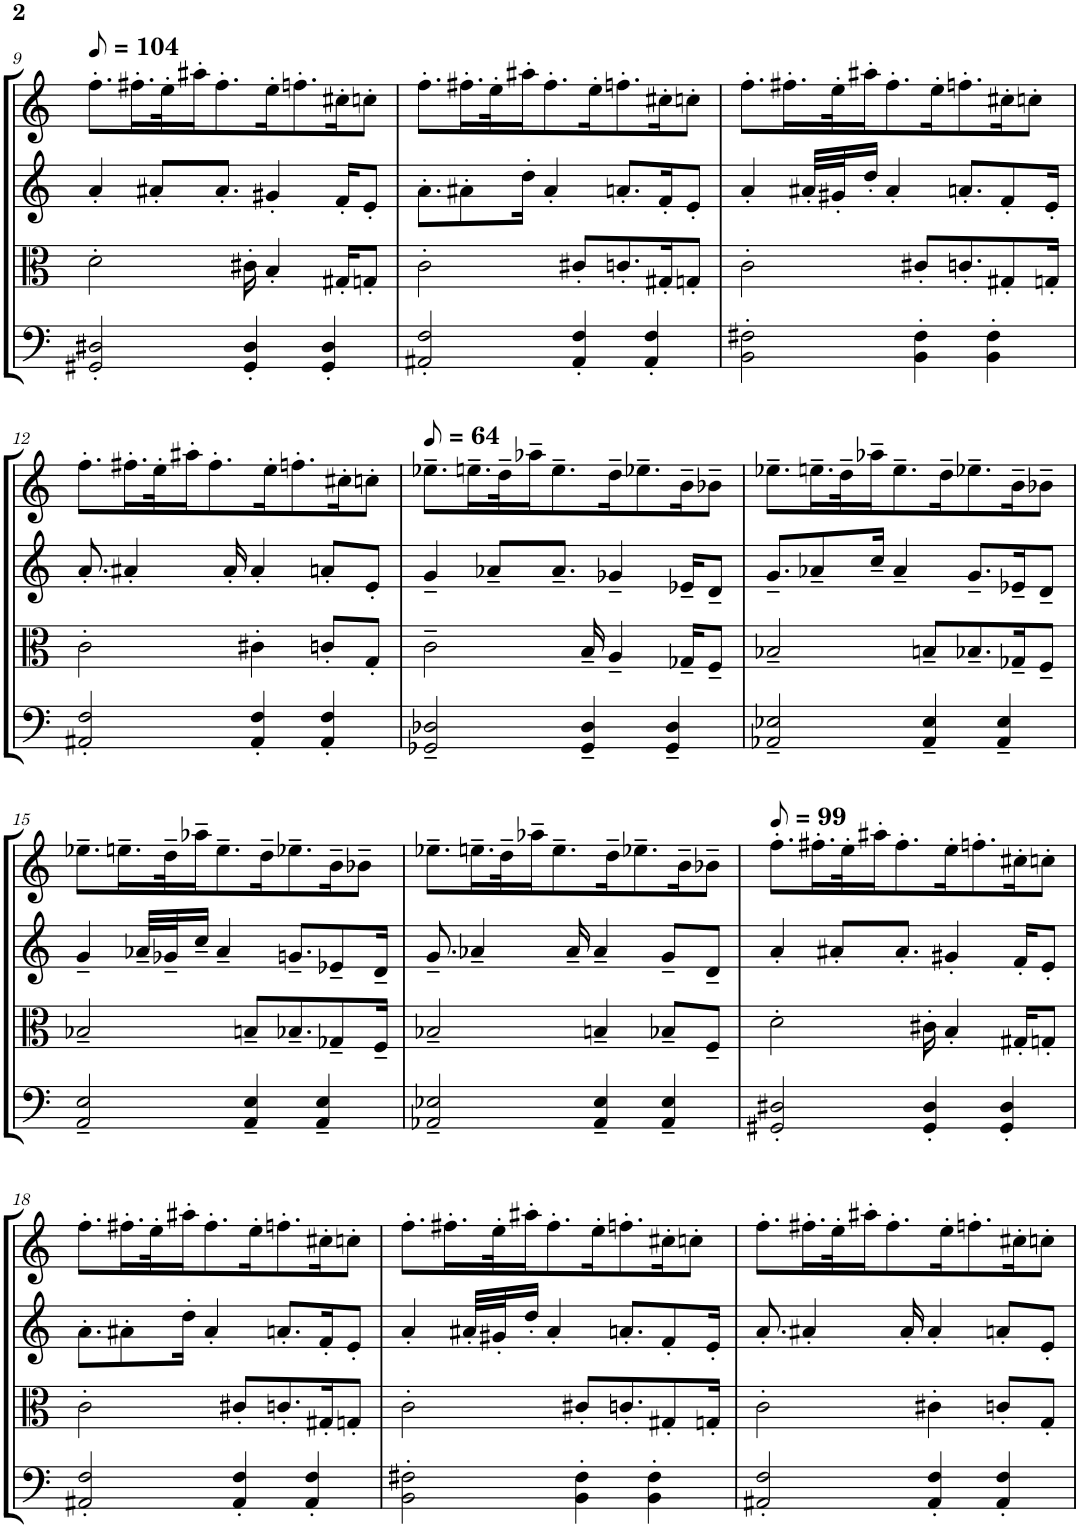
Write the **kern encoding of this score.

**kern	**kern	**kern	**kern
*part4	*part3	*part2	*part1
*staff4	*staff3	*staff2	*staff1
*I"Violoncello	*I"Viola	*I"Violin II	*I"Violin I
*I'Vc	*I'Vla	*I'Vln	*I'Vln
!!LO:PB:g=z
*clefF4	*clefC3	*clefG2	*clefG2
*k[]	*k[]	*k[]	*k[]
*M4/4	*M4/4	*M4/4	*M4/4
*MM52	*MM52	*MM52	*MM52
=9	=9	=9	=9
2GG#X/' 2D#X/'	2d'\	4a'/	8.ff'\L
.	.	.	16.ff#X'\L
.	.	8a#X'/L	.
.	.	.	32ee'\K
.	.	.	16aa#X'\J
.	.	8.a#'/J	8.ff#'\
4GG#/' 4D#/'	16c#X'\	.	.
.	4B'/	4g#X'/	16ee'\K
.	.	.	8.ffn'\
4GG#/' 4D#/'	.	.	.
.	16G#X'/KL	16f'/KL	16cc#X'\K
.	8Gn'/J	8e'/J	8ccn'\J
=10	=10	=10	=10
2AA#X/' 2F/'	2c'\	8.a'\L	8.ff'\L
.	.	8a#X'\	16.ff#X'\L
.	.	.	32ee'\K
.	.	16dd'\Jk	16aa#X'\J
.	.	4a#'/	8.ff#'\
4AA#/' 4F/'	8c#X'/L	.	.
.	.	.	16ee'\K
.	8.cn'/	8.an'/L	8.ffn'\
4AA#/' 4F/'	.	.	.
.	16G#X'/K	16f'/K	16cc#X'\K
.	8Gn'/J	8e'/J	8ccn'\J
=11	=11	=11	=11
2BB\' 2F#X\'	2c'\	4a'/	8.ff'\L
.	.	.	16.ff#X'\L
.	.	32a#X'/LLL	.
.	.	32g#X'/J	32ee'\K
.	.	16dd'/JJ	16aa#X'\J
.	.	4a#'/	8.ff#'\
4BB\' 4F#\'	8c#X'/L	.	.
.	.	.	16ee'\K
.	8.cn'/	8.an'/L	8.ffn'\
4BB\' 4F#\'	.	.	.
.	8G#X'/	8f'/	16cc#X'\K
.	.	.	8ccn'\J
.	16Gn'/Jk	16e'/Jk	.
!!LO:LB:g=z
=12	=12	=12	=12
2AA#X/' 2F/'	2c'\	8.a'/	8.ff'\L
.	.	4a#X'/	16.ff#X'\L
.	.	.	32ee'\K
.	.	.	16aa#X'\J
.	.	.	8.ff#'\
.	.	16a#'/	.
4AA#/' 4F/'	4c#X'\	4a#'/	.
.	.	.	16ee'\K
.	.	.	8.ffn'\
4AA#/' 4F/'	8cn'/L	8an'/L	.
.	.	.	16cc#X'\K
.	8G'/J	8e'/J	8ccn'\J
=13	=13	=13	=13
*	*	*	*MM32
2GG-X/~ 2D-X/~	2c~\	4g~/	8.ee-X~\L
.	.	.	16.een~\L
.	.	8a-X~/L	.
.	.	.	32dd~\K
.	.	.	16aa-X~\J
.	.	8.a-~/J	8.ee~\
4GG-/~ 4D-/~	16B~/	.	.
.	4A~/	4g-X~/	16dd~\K
.	.	.	8.ee-X~\
4GG-/~ 4D-/~	.	.	.
.	16G-X~/KL	16e-X~/KL	16b~\K
.	8F~/J	8d~/J	8b-X~\J
=14	=14	=14	=14
2AA-X/~ 2E-X/~	2B-X~/	8.g~/L	8.ee-X~\L
.	.	8a-X~/	16.een~\L
.	.	.	32dd~\K
.	.	16cc~/Jk	16aa-X~\J
.	.	4a-~/	8.ee~\
4AA-/~ 4E-/~	8Bn~/L	.	.
.	.	.	16dd~\K
.	8.B-X~/	8.g~/L	8.ee-X~\
4AA-/~ 4E-/~	.	.	.
.	16G-X~/K	16e-X~/K	16b~\K
.	8F~/J	8d~/J	8b-X~\J
!!LO:LB:g=z
=15	=15	=15	=15
2AA/~ 2E/~	2B-X~/	4g~/	8.ee-X~\L
.	.	.	16.een~\L
.	.	32a-X~/LLL	.
.	.	32g-X~/J	32dd~\K
.	.	16cc~/JJ	16aa-X~\J
.	.	4a-~/	8.ee~\
4AA/~ 4E/~	8Bn~/L	.	.
.	.	.	16dd~\K
.	8.B-X~/	8.gn~/L	8.ee-X~\
4AA/~ 4E/~	.	.	.
.	8G-X~/	8e-X~/	16b~\K
.	.	.	8b-X~\J
.	16F~/Jk	16d~/Jk	.
=16	=16	=16	=16
2AA-X/~ 2E-X/~	2B-X~/	8.g~/	8.ee-X~\L
.	.	4a-X~/	16.een~\L
.	.	.	32dd~\K
.	.	.	16aa-X~\J
.	.	.	8.ee~\
.	.	16a-~/	.
4AA-/~ 4E-/~	4Bn~/	4a-~/	.
.	.	.	16dd~\K
.	.	.	8.ee-X~\
4AA-/~ 4E-/~	8B-X~/L	8g~/L	.
.	.	.	16b~\K
.	8F~/J	8d~/J	8b-X~\J
=17	=17	=17	=17
*	*	*	*MM50
2GG#X/' 2D#X/'	2d'\	4a'/	8.ff'\L
.	.	.	16.ff#X'\L
.	.	8a#X'/L	.
.	.	.	32ee'\K
.	.	.	16aa#X'\J
.	.	8.a#'/J	8.ff#'\
4GG#/' 4D#/'	16c#X'\	.	.
.	4B'/	4g#X'/	16ee'\K
.	.	.	8.ffn'\
4GG#/' 4D#/'	.	.	.
.	16G#X'/KL	16f'/KL	16cc#X'\K
.	8Gn'/J	8e'/J	8ccn'\J
!!LO:LB:g=z
=18	=18	=18	=18
2AA#X/' 2F/'	2c'\	8.a'\L	8.ff'\L
.	.	8a#X'\	16.ff#X'\L
.	.	.	32ee'\K
.	.	16dd'\Jk	16aa#X'\J
.	.	4a#'/	8.ff#'\
4AA#/' 4F/'	8c#X'/L	.	.
.	.	.	16ee'\K
.	8.cn'/	8.an'/L	8.ffn'\
4AA#/' 4F/'	.	.	.
.	16G#X'/K	16f'/K	16cc#X'\K
.	8Gn'/J	8e'/J	8ccn'\J
=19	=19	=19	=19
2BB\' 2F#X\'	2c'\	4a'/	8.ff'\L
.	.	.	16.ff#X'\L
.	.	32a#X'/LLL	.
.	.	32g#X'/J	32ee'\K
.	.	16dd'/JJ	16aa#X'\J
.	.	4a#'/	8.ff#'\
4BB\' 4F#\'	8c#X'/L	.	.
.	.	.	16ee'\K
.	8.cn'/	8.an'/L	8.ffn'\
4BB\' 4F#\'	.	.	.
.	8G#X'/	8f'/	16cc#X'\K
.	.	.	8ccn'\J
.	16Gn'/Jk	16e'/Jk	.
=20	=20	=20	=20
2AA#X/' 2F/'	2c'\	8.a'/	8.ff'\L
.	.	4a#X'/	16.ff#X'\L
.	.	.	32ee'\K
.	.	.	16aa#X'\J
.	.	.	8.ff#'\
.	.	16a#'/	.
4AA#/' 4F/'	4c#X'\	4a#'/	.
.	.	.	16ee'\K
.	.	.	8.ffn'\
4AA#/' 4F/'	8cn'/L	8an'/L	.
.	.	.	16cc#X'\K
.	8G'/J	8e'/J	8ccn'\J
=	=	=	=
*-	*-	*-	*-
